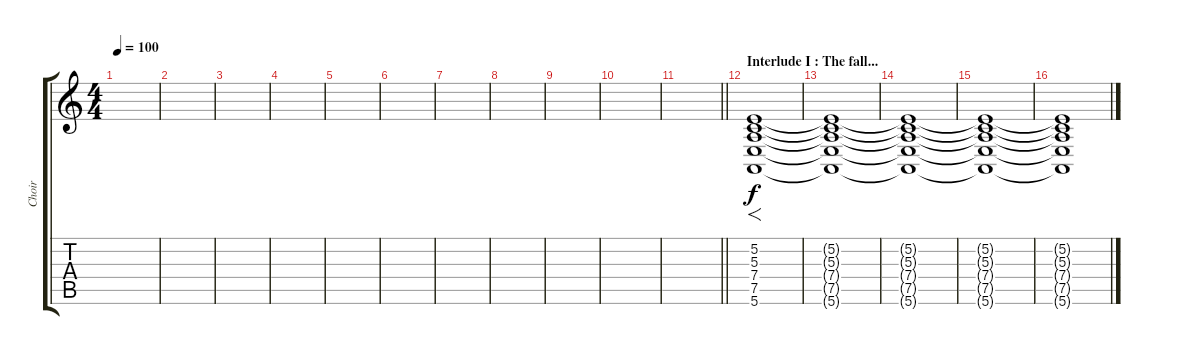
\track ("Choir" "Choir") {instrument choiraahs}
\staff {score tabs}
\tuning (E4 B3 G3 D3 A2 E2) {hide}
\ts (4 4)
\tempo 100
\clef g2
\ks c
|
|
|
|
|
|
|
|
|
|
\barLineRight lightlight
|
\section ("" "Interlude I : The fall...")
(5.2 5.3 7.4 7.5 5.6).1{f} |
(5.2{t} 5.3{t} 7.4{t} 7.5{t} 5.6{t}).1 |
(5.2{t} 5.3{t} 7.4{t} 7.5{t} 5.6{t}).1 |
(5.2{t} 5.3{t} 7.4{t} 7.5{t} 5.6{t}).1 |
(5.2{t} 5.3{t} 7.4{t} 7.5{t} 5.6{t}).1
